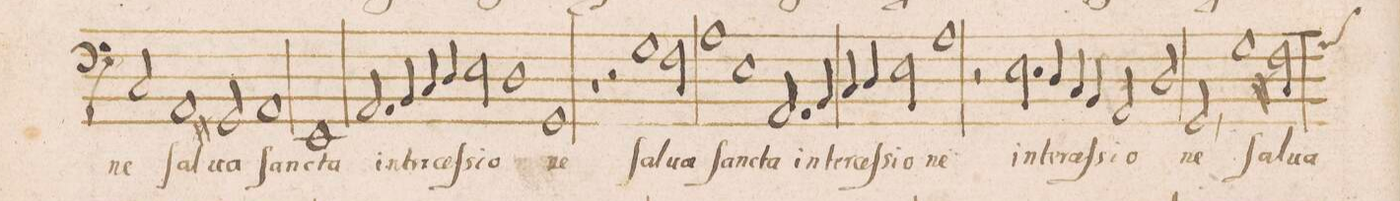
**kern	**text
*I"BASSVS	*
*clefF4	*
*k[]	*
*met(C|)	*
*M2/1	*
2C/	-ne
1AA/	ſal-
=53-	=53-
2GG#X/	-va
1AA	ſan-
=54	=54
1EE	-cta
2.AA/	in-
4BB/	-ter-
=55-	=55-
4C/	-ceſ-
4D/	-si-
2E\	-o-
1D	.
=56-	=56-
1GG	-ne
1r	.
=57-	=57-
2r	.
1G	ſal-
2F\	-va
=58	=58
1A	ſan-
1E	-cta
=59-	=59-
2.AA/	in-
4BB/	-ter-
4C/	-ceſ-
4D/	-si-
2E\	-o-
=60-	=60-
1A	-ne
2r	.
2.E\	in-
=61-	=61-
4D/	-ter-
4C/	-ceſ-
4BB/	-si-
2AA/	-o-
2D/	.
=62	=62
2GG,>/	-ne
1G	ſal-
2F#X\	-va
*custos:G	*
=63	=63
*-	*-
